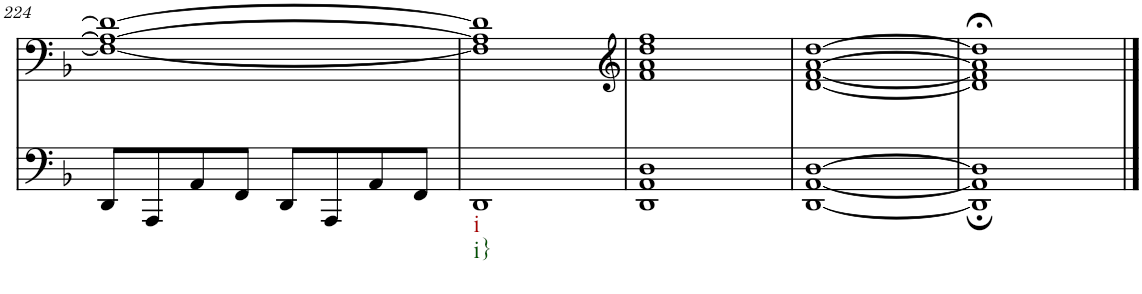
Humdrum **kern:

**kern	**kern
*part2	*part1
*staff2	*staff1
*I"piano	*I"piano
*I'Pno	*I'Pno
!!LO:PB:g=z
*clefF4	*clefF4
*k[b-]	*k[b-]
*d:	*d:
*M4/4	*M4/4
=224	=224
8DD/L	1F_ 1A_ 1d_
8AAA/	.
8AA/	.
8FF/J	.
8DD/L	.
8AAA/	.
8AA/	.
8FF/J	.
=225	=225
!LO:TX:b:t=i	!
!LO:TX:b:t=i}	!
1DD	1F] 1A] 1d]
=226	=226
*	*clefG2
1DD 1AA 1D	1f 1a 1dd 1ff
=227	=227
[1DD [1AA [1D	[1d [1f [1a [1dd
=228	=228
1DD]; 1AA]; 1D];	1d];< 1f];< 1a];< 1dd];<
==	==
*-	*-
